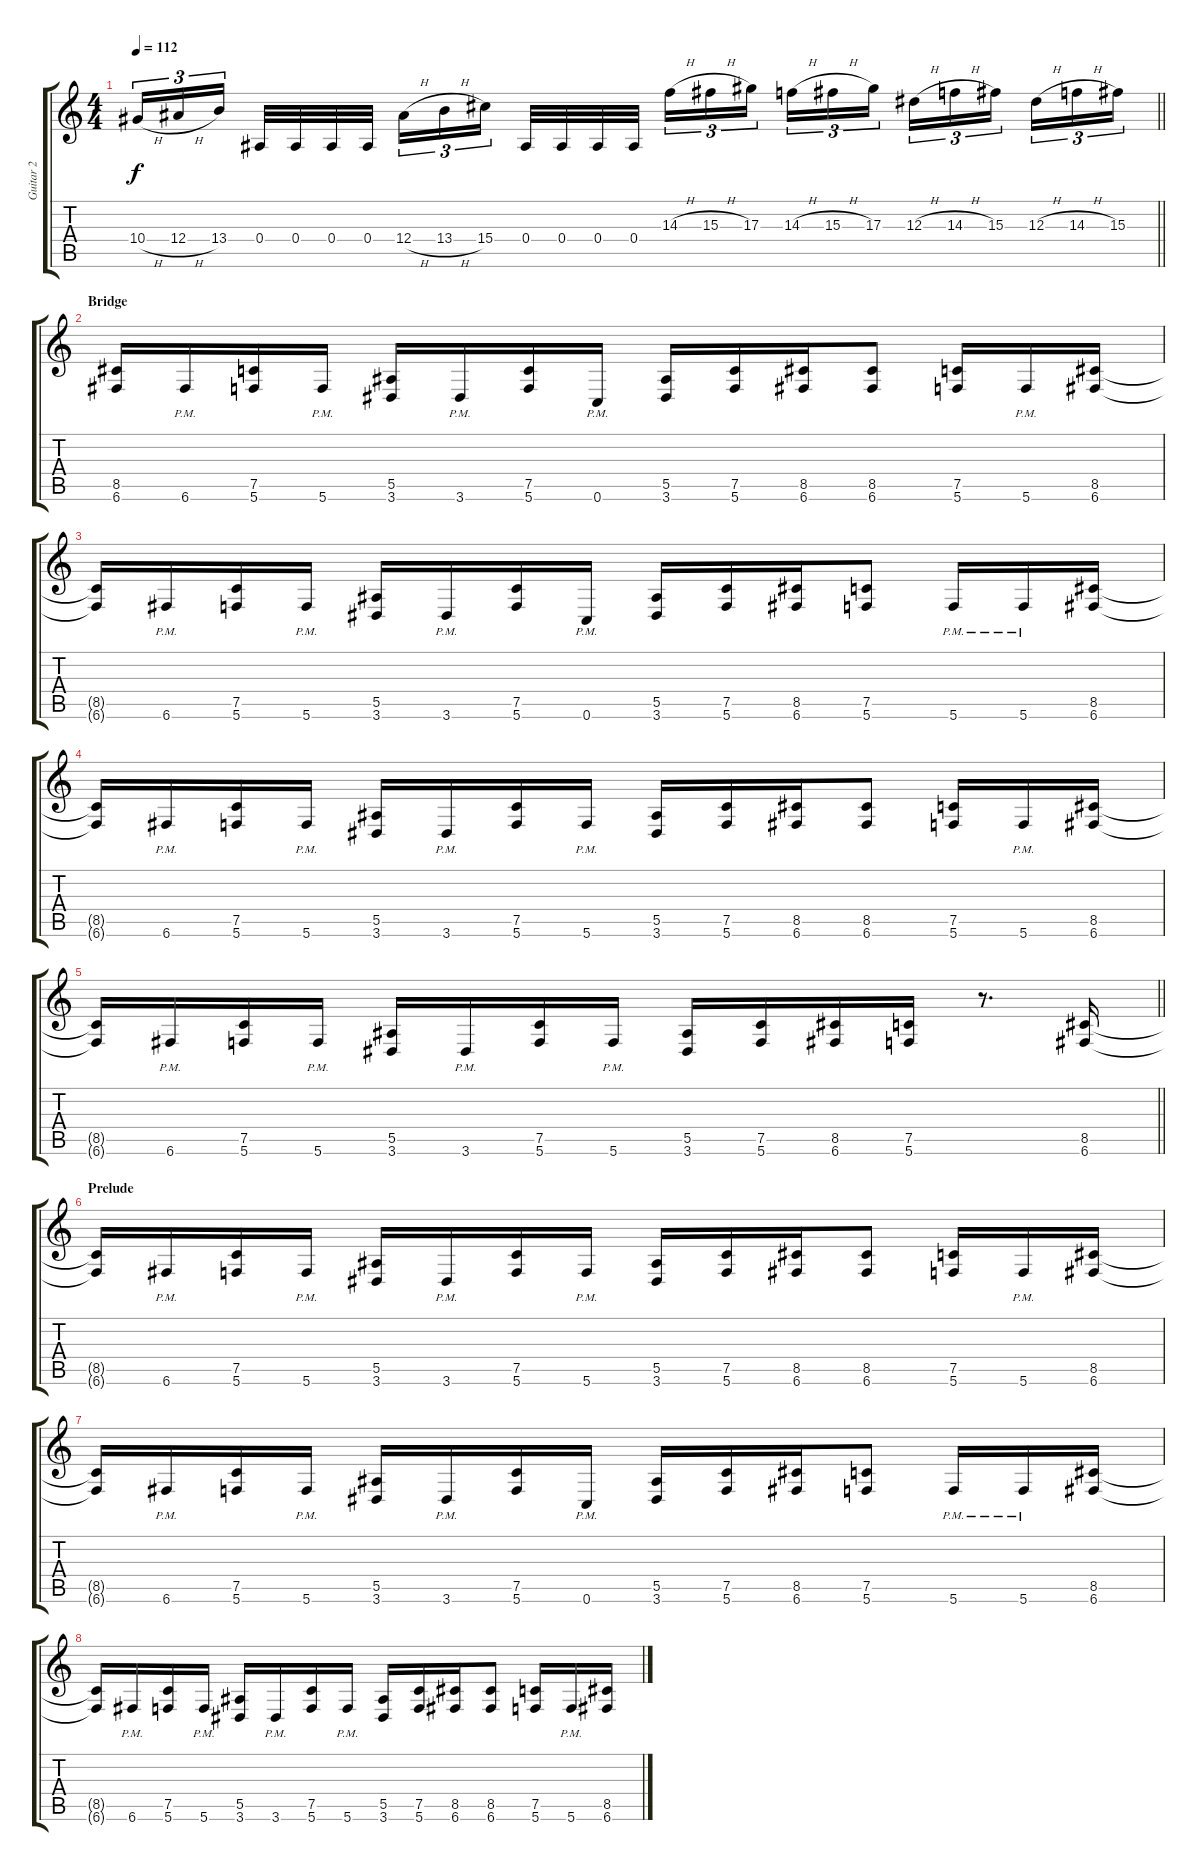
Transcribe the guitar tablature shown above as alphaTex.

\track ("Guitar 2" "Guitar 2") {instrument distortionguitar}
\staff {score tabs}
\tuning (C4 G3 Eb3 Bb2 F2 C2) {hide}
\ts (4 4)
\tempo 112
\clef g2
\barLineRight lightlight
\ks c
10.4{h}.16{tu (3 2) dy f} 12.4{h}.16{tu (3 2)} 13.4.16{tu (3 2) beam splitsecondary} 0.4.32 0.4.32 0.4.32 0.4.32 12.4{h}.16{tu (3 2)} 13.4{h}.16{tu (3 2)} 15.4.16{tu (3 2) beam splitsecondary} 0.4.32 0.4.32 0.4.32 0.4.32 14.3{h}.16{tu (3 2)} 15.3{h}.16{tu (3 2)} 17.3.16{tu (3 2) beam splitsecondary} 14.3{h}.16{tu (3 2)} 15.3{h}.16{tu (3 2)} 17.3.16{tu (3 2)} 12.3{h}.16{tu (3 2)} 14.3{h}.16{tu (3 2)} 15.3.16{tu (3 2) beam splitsecondary} 12.3{h}.16{tu (3 2)} 14.3{h}.16{tu (3 2)} 15.3.16{tu (3 2)} |
\section ("" "Bridge")
(8.5 6.6).16 6.6{pm}.16 (7.5 5.6).16 5.6{pm}.16 (5.5 3.6).16 3.6{pm}.16 (7.5 5.6).16 0.6{pm}.16 (5.5 3.6).16 (7.5 5.6).16 (8.5 6.6).16 (8.5 6.6).8 (7.5 5.6).16 5.6{pm}.16 (8.5 6.6).16 |
(8.5{t} 6.6{t}).16 6.6{pm}.16 (7.5 5.6).16 5.6{pm}.16 (5.5 3.6).16 3.6{pm}.16 (7.5 5.6).16 0.6{pm}.16 (5.5 3.6).16 (7.5 5.6).16 (8.5 6.6).16 (7.5 5.6).8 5.6{pm}.16 5.6{pm}.16 (8.5 6.6).16 |
(8.5{t} 6.6{t}).16 6.6{pm}.16 (7.5 5.6).16 5.6{pm}.16 (5.5 3.6).16 3.6{pm}.16 (7.5 5.6).16 5.6{pm}.16 (5.5 3.6).16 (7.5 5.6).16 (8.5 6.6).16 (8.5 6.6).8 (7.5 5.6).16 5.6{pm}.16 (8.5 6.6).16 |
\barLineRight lightlight
(8.5{t} 6.6{t}).16 6.6{pm}.16 (7.5 5.6).16 5.6{pm}.16 (5.5 3.6).16 3.6{pm}.16 (7.5 5.6).16 5.6{pm}.16 (5.5 3.6).16 (7.5 5.6).16 (8.5 6.6).16 (7.5 5.6).16 r.8{d} (8.5 6.6).16 |
\section ("" "Prelude")
(8.5{t} 6.6{t}).16 6.6{pm}.16 (7.5 5.6).16 5.6{pm}.16 (5.5 3.6).16 3.6{pm}.16 (7.5 5.6).16 5.6{pm}.16 (5.5 3.6).16 (7.5 5.6).16 (8.5 6.6).16 (8.5 6.6).8 (7.5 5.6).16 5.6{pm}.16 (8.5 6.6).16 |
(8.5{t} 6.6{t}).16 6.6{pm}.16 (7.5 5.6).16 5.6{pm}.16 (5.5 3.6).16 3.6{pm}.16 (7.5 5.6).16 0.6{pm}.16 (5.5 3.6).16 (7.5 5.6).16 (8.5 6.6).16 (7.5 5.6).8 5.6{pm}.16 5.6{pm}.16 (8.5 6.6).16 |
(8.5{t} 6.6{t}).16 6.6{pm}.16 (7.5 5.6).16 5.6{pm}.16 (5.5 3.6).16 3.6{pm}.16 (7.5 5.6).16 5.6{pm}.16 (5.5 3.6).16 (7.5 5.6).16 (8.5 6.6).16 (8.5 6.6).8 (7.5 5.6).16 5.6{pm}.16 (8.5 6.6).16
